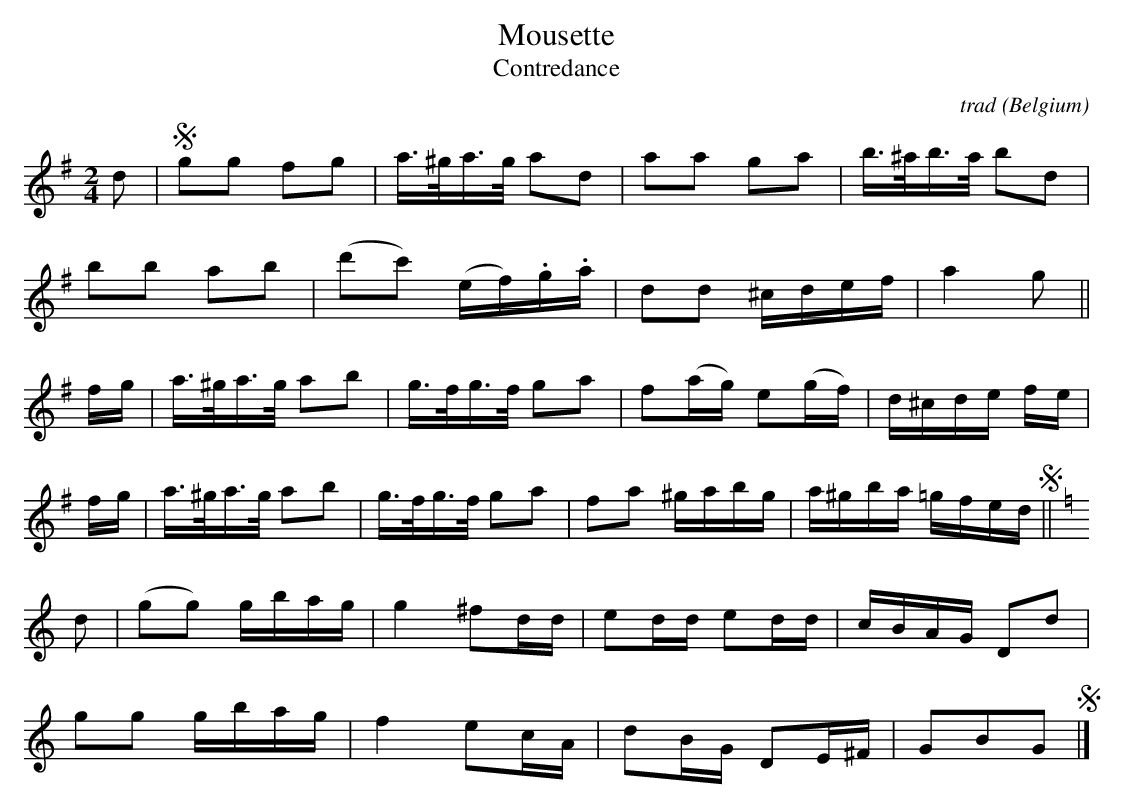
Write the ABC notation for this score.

X:1
T:Mousette
T:Contredance
C:trad
O:Belgium
M:2/4
L:1/16
K:Gmaj
d2|!segno! g2g2 f2g2|a>^ga>g a2d2|a2a2 g2a2|b>^ab>a b2d2|
b2b2 a2b2|(d'2c'2) (ef).g.a|d2d2 ^cdef|a4 g2||
fg|a>^ga>g a2b2|g>fg>f g2a2|f2(ag) e2(gf)|d^cde fe|
fg|a>^ga>g a2b2|g>fg>f g2a2|f2a2 ^gabg|a^gba =gfed !segno!||
K:Cmaj
d2|(g2g2) gbag|g4 ^f2dd|e2dd e2dd|cBAG D2d2|
g2g2 gbag|f4 e2cA|d2BG D2E^F|G2B2G2 !segno!|]
